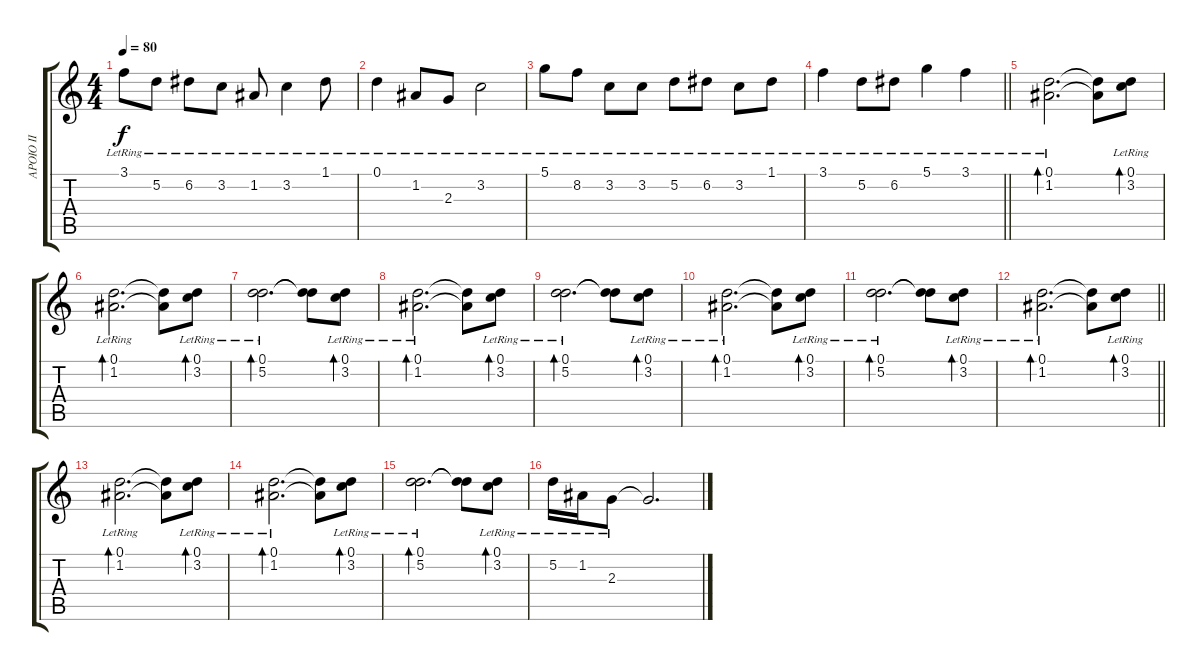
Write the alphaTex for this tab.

\track ("APOIO II" "APOIO II") {instrument electricguitarclean}
\staff {score tabs}
\tuning (D4 A3 F3 C3 G2 C2) {hide}
\ts (4 4)
\section ("" "")
\tempo 80
\clef g2
\ks c
3.1{lr}.8{dy f} 5.2{lr}.8 6.2{lr}.8 3.2{lr}.8 1.2{lr}.8 3.2{lr}.4 1.1{lr}.8 |
0.1{lr}.4 1.2{lr}.8 2.3{lr}.8 3.2{lr}.2 |
5.1{lr}.8 8.2{lr}.8 3.2{lr}.8 3.2{lr}.8 5.2{lr}.8 6.2{lr}.8 3.2{lr}.8 1.1{lr}.8 |
\barLineRight lightlight
3.1{lr}.4 5.2{lr}.8 6.2{lr}.8 5.1{lr}.4 3.1{lr}.4 |
\section ("" "")
(0.1{lr} 1.2{lr}).2{d bd 240} (0.1{t} 1.2{t}).8 (0.1{lr} 3.2{lr}).8{bd 240} |
(0.1{lr} 1.2{lr}).2{d bd 240} (0.1{t} 1.2{t}).8 (0.1{lr} 3.2{lr}).8{bd 240} |
(0.1{lr} 5.2{lr}).2{d bd 240} (0.1{t} 5.2{t}).8 (0.1{lr} 3.2{lr}).8{bd 240} |
(0.1{lr} 1.2{lr}).2{d bd 240} (0.1{t} 1.2{t}).8 (0.1{lr} 3.2{lr}).8{bd 240} |
(0.1{lr} 5.2{lr}).2{d bd 240} (0.1{t} 5.2{t}).8 (0.1{lr} 3.2{lr}).8{bd 240} |
(0.1{lr} 1.2{lr}).2{d bd 240} (0.1{t} 1.2{t}).8 (0.1{lr} 3.2{lr}).8{bd 240} |
(0.1{lr} 5.2{lr}).2{d bd 240} (0.1{t} 5.2{t}).8 (0.1{lr} 3.2{lr}).8{bd 240} |
\barLineRight lightlight
(0.1{lr} 1.2{lr}).2{d bd 240} (0.1{t} 1.2{t}).8 (0.1{lr} 3.2{lr}).8{bd 240} |
\section ("" "")
(0.1{lr} 1.2{lr}).2{d bd 240} (0.1{t} 1.2{t}).8 (0.1{lr} 3.2{lr}).8{bd 240} |
(0.1{lr} 1.2{lr}).2{d bd 240} (0.1{t} 1.2{t}).8 (0.1{lr} 3.2{lr}).8{bd 240} |
(0.1{lr} 5.2{lr}).2{d bd 240} (0.1{t} 5.2{t}).8 (0.1{lr} 3.2{lr}).8{bd 240} |
5.2{lr}.16 1.2{lr}.16 2.3{lr}.8 2.3{t}.2{d}
